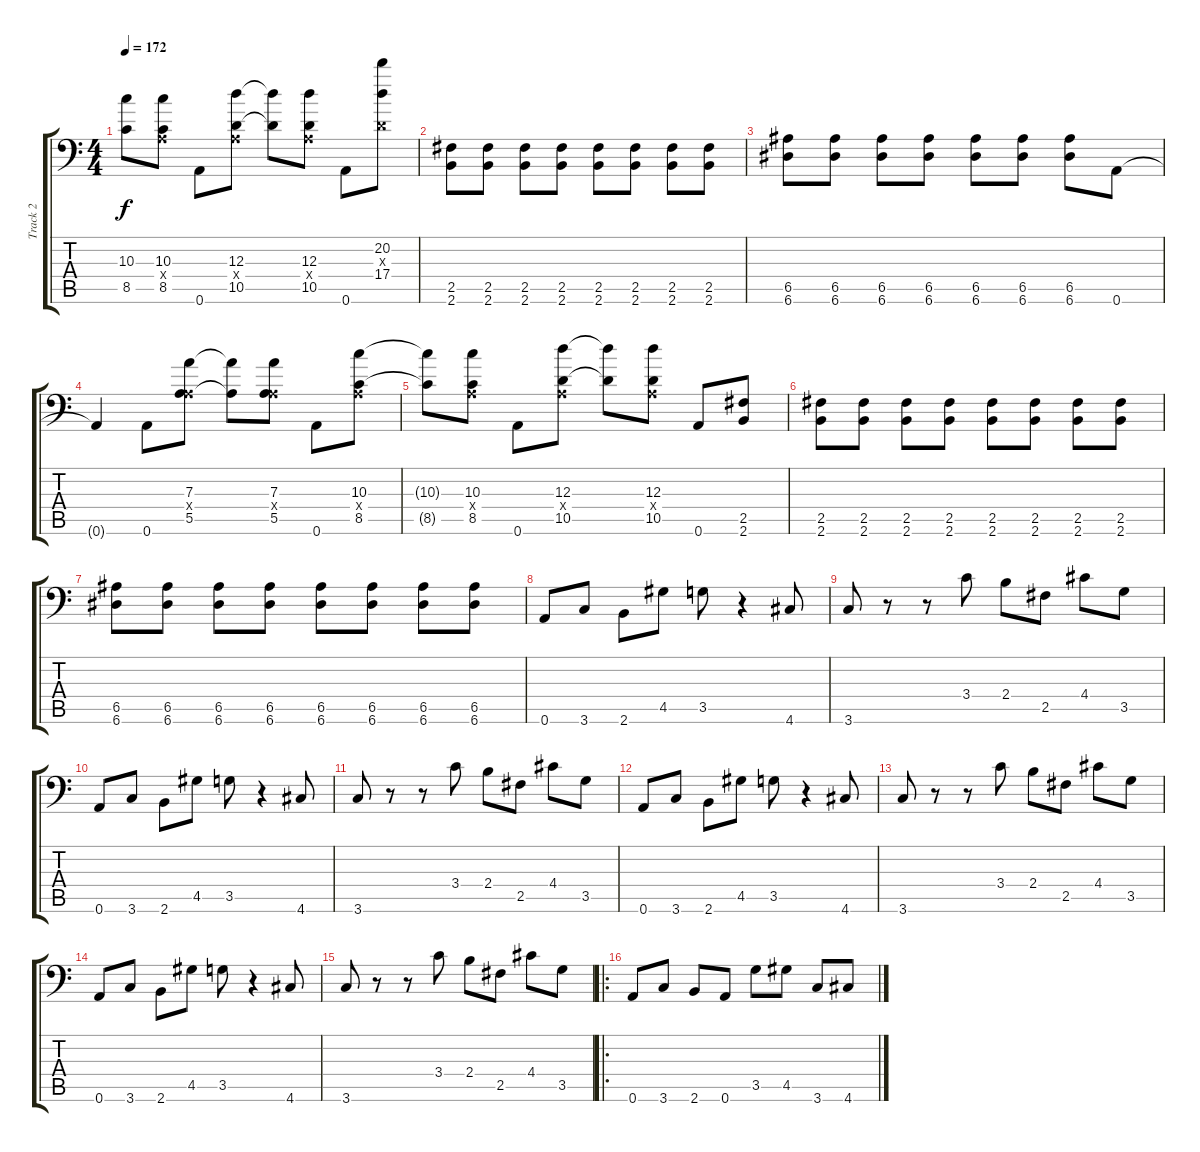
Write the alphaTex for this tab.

\track ("Track 2" "Track 2") {instrument overdrivenguitar}
\staff {score tabs}
\tuning (B3 Gb3 D3 A2 E2 A1) {hide}
\ts (4 4)
\tempo 172
\clef f4
\ks c
(10.3{t} 8.5{t}).8{dy f} (10.3 0.4{x} 8.5).8 0.6.8 (12.3 0.4{x} 10.5).8 (12.3{t} 10.5{t}).8 (12.3 0.4{x} 10.5).8 0.6.8 (20.2 0.3{x} 17.4).8 |
(2.5 2.6).8 (2.5 2.6).8 (2.5 2.6).8 (2.5 2.6).8 (2.5 2.6).8 (2.5 2.6).8 (2.5 2.6).8 (2.5 2.6).8 |
(6.5 6.6).8 (6.5 6.6).8 (6.5 6.6).8 (6.5 6.6).8 (6.5 6.6).8 (6.5 6.6).8 (6.5 6.6).8 0.6.8 |
0.6{t}.4 0.6.8 (7.3 0.4{x} 5.5).8 (7.3{t} 5.5{t}).8 (7.3 0.4{x} 5.5).8 0.6.8 (10.3 0.4{x} 8.5).8 |
(10.3{t} 8.5{t}).8 (10.3 0.4{x} 8.5).8 0.6.8 (12.3 0.4{x} 10.5).8 (12.3{t} 10.5{t}).8 (12.3 0.4{x} 10.5).8 0.6.8 (2.5 2.6).8 |
(2.5 2.6).8 (2.5 2.6).8 (2.5 2.6).8 (2.5 2.6).8 (2.5 2.6).8 (2.5 2.6).8 (2.5 2.6).8 (2.5 2.6).8 |
(6.5 6.6).8 (6.5 6.6).8 (6.5 6.6).8 (6.5 6.6).8 (6.5 6.6).8 (6.5 6.6).8 (6.5 6.6).8 (6.5 6.6).8 |
0.6.8 3.6.8 2.6.8 4.5.8 3.5.8 r.4 4.6.8 |
3.6.8 r.8 r.8 3.4.8 2.4.8 2.5.8 4.4.8 3.5.8 |
0.6.8 3.6.8 2.6.8 4.5.8 3.5.8 r.4 4.6.8 |
3.6.8 r.8 r.8 3.4.8 2.4.8 2.5.8 4.4.8 3.5.8 |
0.6.8 3.6.8 2.6.8 4.5.8 3.5.8 r.4 4.6.8 |
3.6.8 r.8 r.8 3.4.8 2.4.8 2.5.8 4.4.8 3.5.8 |
0.6.8 3.6.8 2.6.8 4.5.8 3.5.8 r.4 4.6.8 |
3.6.8 r.8 r.8 3.4.8 2.4.8 2.5.8 4.4.8 3.5.8 |
\ro
0.6.8 3.6.8 2.6.8 0.6.8 3.5.8 4.5.8 3.6.8 4.6.8
